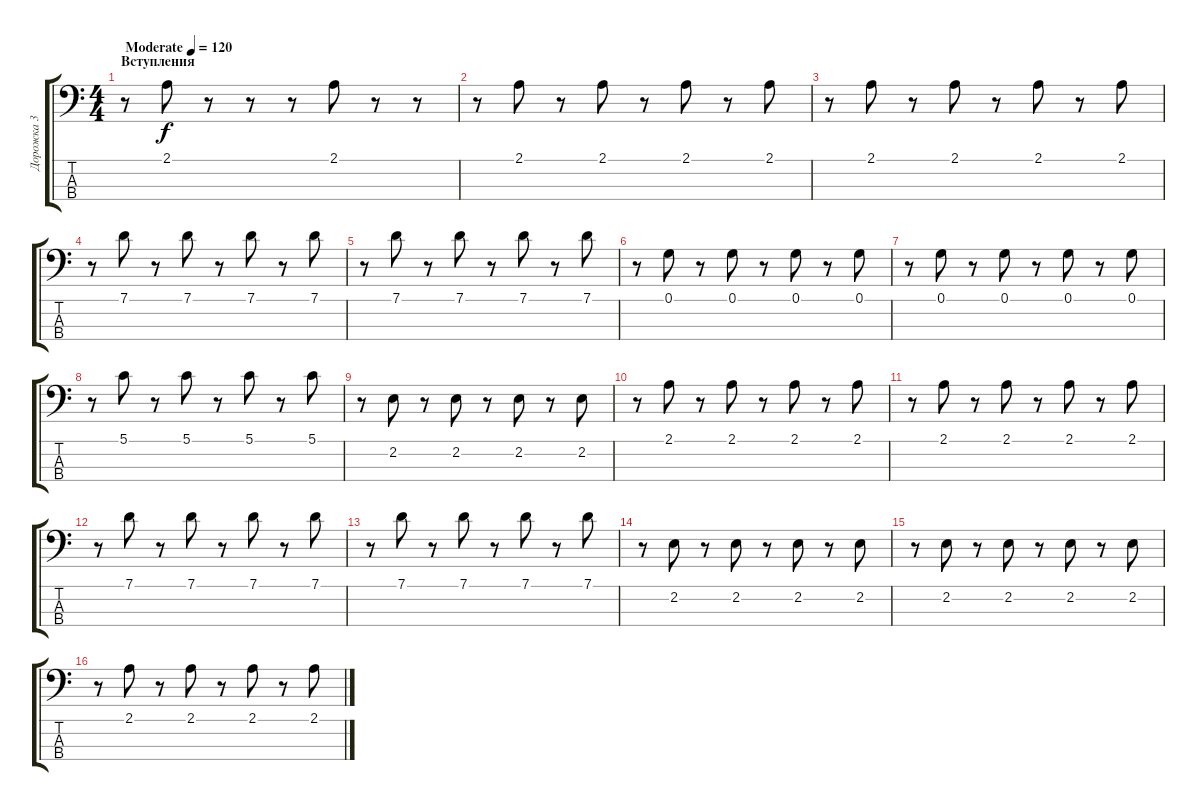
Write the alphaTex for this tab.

\track ("Дорожка 3" "Дорожка 3") {instrument synthbass1}
\staff {score tabs}
\tuning (G2 D2 A1 E1) {hide}
\ts (4 4)
\section ("" "Вступления")
\tempo (120 "Moderate")
\clef f4
\ks c
r.8{dy f instrument synthbass1} 2.1.8 r.8 r.8 r.8 2.1.8 r.8 r.8 |
r.8 2.1.8 r.8 2.1.8 r.8 2.1.8 r.8 2.1.8 |
r.8 2.1.8 r.8 2.1.8 r.8 2.1.8 r.8 2.1.8 |
r.8 7.1.8 r.8 7.1.8 r.8 7.1.8 r.8 7.1.8 |
r.8 7.1.8 r.8 7.1.8 r.8 7.1.8 r.8 7.1.8 |
r.8 0.1.8 r.8 0.1.8 r.8 0.1.8 r.8 0.1.8 |
r.8 0.1.8 r.8 0.1.8 r.8 0.1.8 r.8 0.1.8 |
r.8 5.1.8 r.8 5.1.8 r.8 5.1.8 r.8 5.1.8 |
r.8 2.2.8 r.8 2.2.8 r.8 2.2.8 r.8 2.2.8 |
r.8 2.1.8 r.8 2.1.8 r.8 2.1.8 r.8 2.1.8 |
r.8 2.1.8 r.8 2.1.8 r.8 2.1.8 r.8 2.1.8 |
r.8 7.1.8 r.8 7.1.8 r.8 7.1.8 r.8 7.1.8 |
r.8 7.1.8 r.8 7.1.8 r.8 7.1.8 r.8 7.1.8 |
r.8 2.2.8 r.8 2.2.8 r.8 2.2.8 r.8 2.2.8 |
r.8 2.2.8 r.8 2.2.8 r.8 2.2.8 r.8 2.2.8 |
r.8 2.1.8 r.8 2.1.8 r.8 2.1.8 r.8 2.1.8
